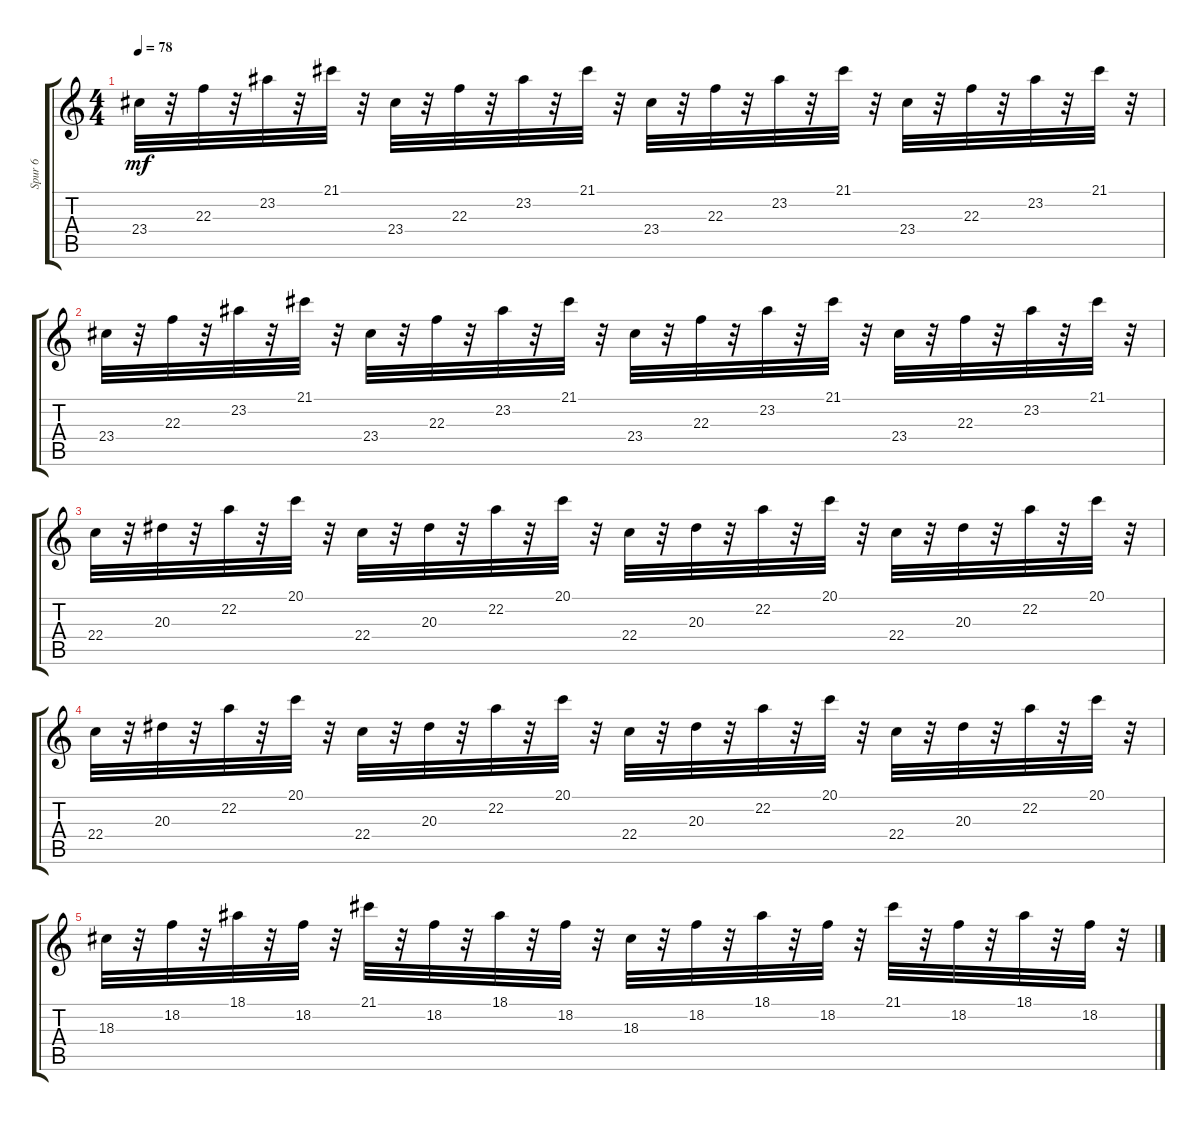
\track ("Spur 6" "Spur 6") {instrument electricpiano1}
\staff {score tabs}
\tuning (E4 B3 G3 D3 A2 E2) {hide}
\ts (4 4)
\tempo 78
\clef g2
\ks c
23.4.32{dy mf} r.32 22.3.32 r.32 23.2.32 r.32 21.1.32 r.32 23.4.32 r.32 22.3.32 r.32 23.2.32 r.32 21.1.32 r.32 23.4.32 r.32 22.3.32 r.32 23.2.32 r.32 21.1.32 r.32 23.4.32 r.32 22.3.32 r.32 23.2.32 r.32 21.1.32 r.32 |
23.4.32 r.32 22.3.32 r.32 23.2.32 r.32 21.1.32 r.32 23.4.32 r.32 22.3.32 r.32 23.2.32 r.32 21.1.32 r.32 23.4.32 r.32 22.3.32 r.32 23.2.32 r.32 21.1.32 r.32 23.4.32 r.32 22.3.32 r.32 23.2.32 r.32 21.1.32 r.32 |
22.4.32 r.32 20.3.32 r.32 22.2.32 r.32 20.1.32 r.32 22.4.32 r.32 20.3.32 r.32 22.2.32 r.32 20.1.32 r.32 22.4.32 r.32 20.3.32 r.32 22.2.32 r.32 20.1.32 r.32 22.4.32 r.32 20.3.32 r.32 22.2.32 r.32 20.1.32 r.32 |
22.4.32 r.32 20.3.32 r.32 22.2.32 r.32 20.1.32 r.32 22.4.32 r.32 20.3.32 r.32 22.2.32 r.32 20.1.32 r.32 22.4.32 r.32 20.3.32 r.32 22.2.32 r.32 20.1.32 r.32 22.4.32 r.32 20.3.32 r.32 22.2.32 r.32 20.1.32 r.32 |
18.3.32 r.32 18.2.32 r.32 18.1.32 r.32 18.2.32 r.32 21.1.32 r.32 18.2.32 r.32 18.1.32 r.32 18.2.32 r.32 18.3.32 r.32 18.2.32 r.32 18.1.32 r.32 18.2.32 r.32 21.1.32 r.32 18.2.32 r.32 18.1.32 r.32 18.2.32 r.32
